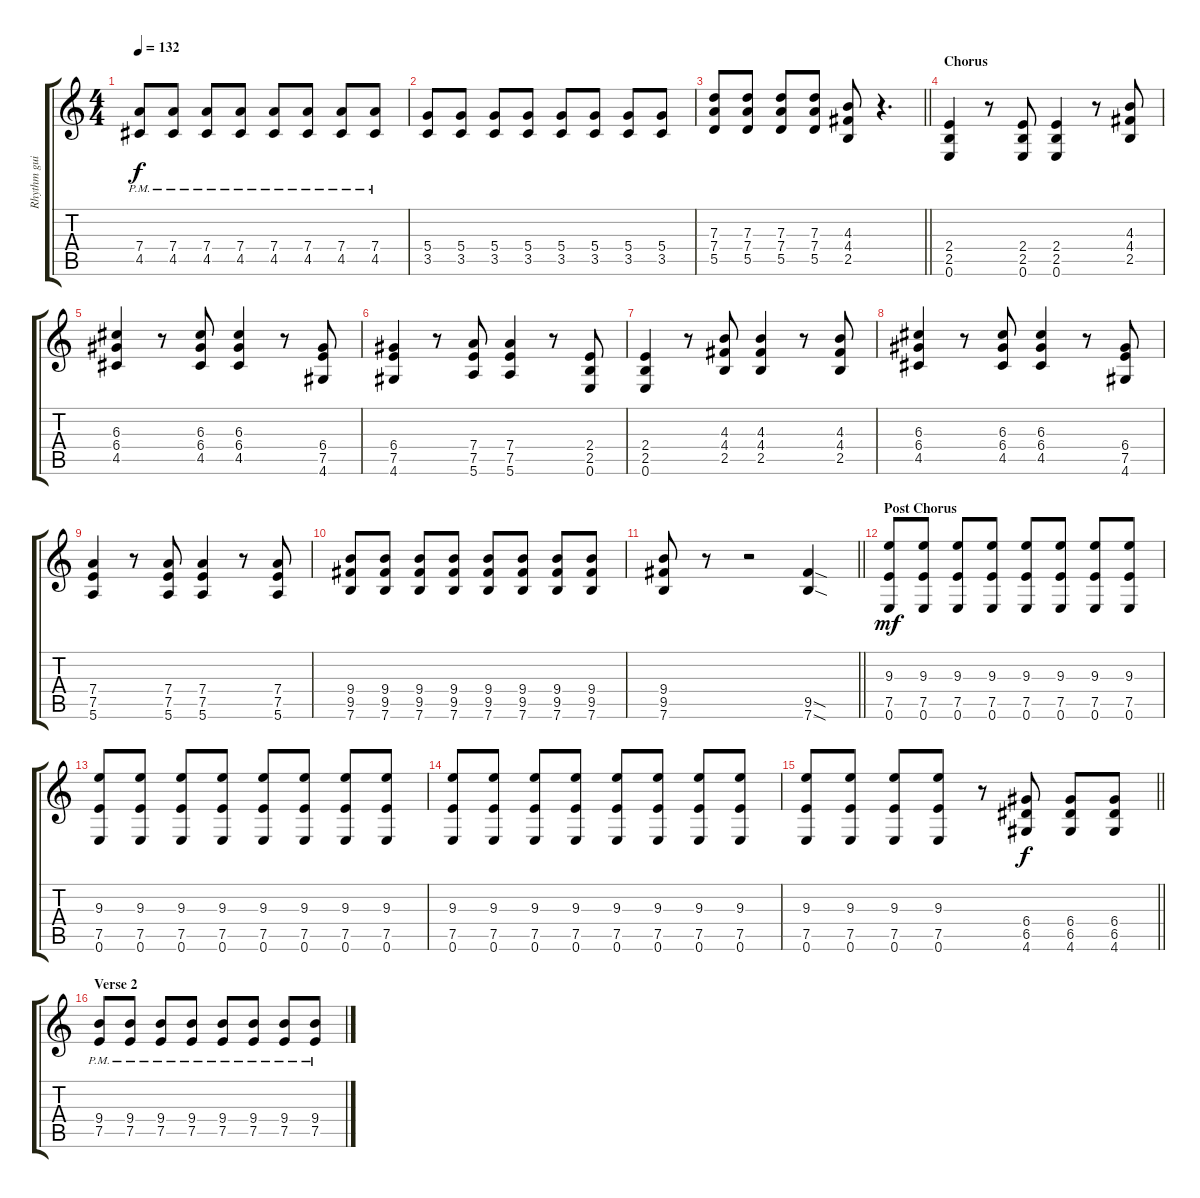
\track ("Rhythm guitar" "Rhythm gui") {instrument distortionguitar}
\staff {score tabs}
\tuning (E4 B3 G3 D3 A2 E2) {hide}
\ts (4 4)
\tempo 132
\clef g2
\ks c
(7.4{pm} 4.5{pm}).8{dy f} (7.4{pm} 4.5{pm}).8 (7.4{pm} 4.5{pm}).8 (7.4{pm} 4.5{pm}).8 (7.4{pm} 4.5{pm}).8 (7.4{pm} 4.5{pm}).8 (7.4{pm} 4.5{pm}).8 (7.4{pm} 4.5{pm}).8 |
(5.4 3.5).8 (5.4 3.5).8 (5.4 3.5).8 (5.4 3.5).8 (5.4 3.5).8 (5.4 3.5).8 (5.4 3.5).8 (5.4 3.5).8 |
\barLineRight lightlight
(7.3 7.4 5.5).8 (7.3 7.4 5.5).8 (7.3 7.4 5.5).8 (7.3 7.4 5.5).8 (4.3 4.4 2.5).8 r.4{d} |
\section ("" "Chorus")
(2.4 2.5 0.6).4{volume 14} r.8 (2.4 2.5 0.6).8 (2.4 2.5 0.6).4 r.8 (4.3 4.4 2.5).8 |
(6.3 6.4 4.5).4 r.8 (6.3 6.4 4.5).8 (6.3 6.4 4.5).4 r.8 (6.4 7.5 4.6).8 |
(6.4 7.5 4.6).4 r.8 (7.4 7.5 5.6).8 (7.4 7.5 5.6).4 r.8 (2.4 2.5 0.6).8 |
(2.4 2.5 0.6).4 r.8 (4.3 4.4 2.5).8 (4.3 4.4 2.5).4 r.8 (4.3 4.4 2.5).8 |
(6.3 6.4 4.5).4 r.8 (6.3 6.4 4.5).8 (6.3 6.4 4.5).4 r.8 (6.4 7.5 4.6).8 |
(7.4 7.5 5.6).4 r.8 (7.4 7.5 5.6).8 (7.4 7.5 5.6).4 r.8 (7.4 7.5 5.6).8 |
(9.4 9.5 7.6).8 (9.4 9.5 7.6).8 (9.4 9.5 7.6).8 (9.4 9.5 7.6).8 (9.4 9.5 7.6).8 (9.4 9.5 7.6).8 (9.4 9.5 7.6).8 (9.4 9.5 7.6).8 |
\barLineRight lightlight
(9.4 9.5 7.6).8 r.8 r.2 (9.5{sod} 7.6{sod}).4 |
\section ("" "Post Chorus")
(9.3 7.5 0.6).8{dy mf} (9.3 7.5 0.6).8 (9.3 7.5 0.6).8 (9.3 7.5 0.6).8 (9.3 7.5 0.6).8 (9.3 7.5 0.6).8 (9.3 7.5 0.6).8 (9.3 7.5 0.6).8 |
(9.3 7.5 0.6).8 (9.3 7.5 0.6).8 (9.3 7.5 0.6).8 (9.3 7.5 0.6).8 (9.3 7.5 0.6).8 (9.3 7.5 0.6).8 (9.3 7.5 0.6).8 (9.3 7.5 0.6).8 |
(9.3 7.5 0.6).8 (9.3 7.5 0.6).8 (9.3 7.5 0.6).8 (9.3 7.5 0.6).8 (9.3 7.5 0.6).8 (9.3 7.5 0.6).8 (9.3 7.5 0.6).8 (9.3 7.5 0.6).8 |
\barLineRight lightlight
(9.3 7.5 0.6).8 (9.3 7.5 0.6).8 (9.3 7.5 0.6).8 (9.3 7.5 0.6).8 r.8 (6.4 6.5 4.6).8{dy f} (6.4 6.5 4.6).8 (6.4 6.5 4.6).8 |
\section ("" "Verse 2")
(9.4{pm} 7.5{pm}).8 (9.4{pm} 7.5{pm}).8 (9.4{pm} 7.5{pm}).8 (9.4{pm} 7.5{pm}).8 (9.4{pm} 7.5{pm}).8 (9.4{pm} 7.5{pm}).8 (9.4{pm} 7.5{pm}).8 (9.4{pm} 7.5{pm}).8
